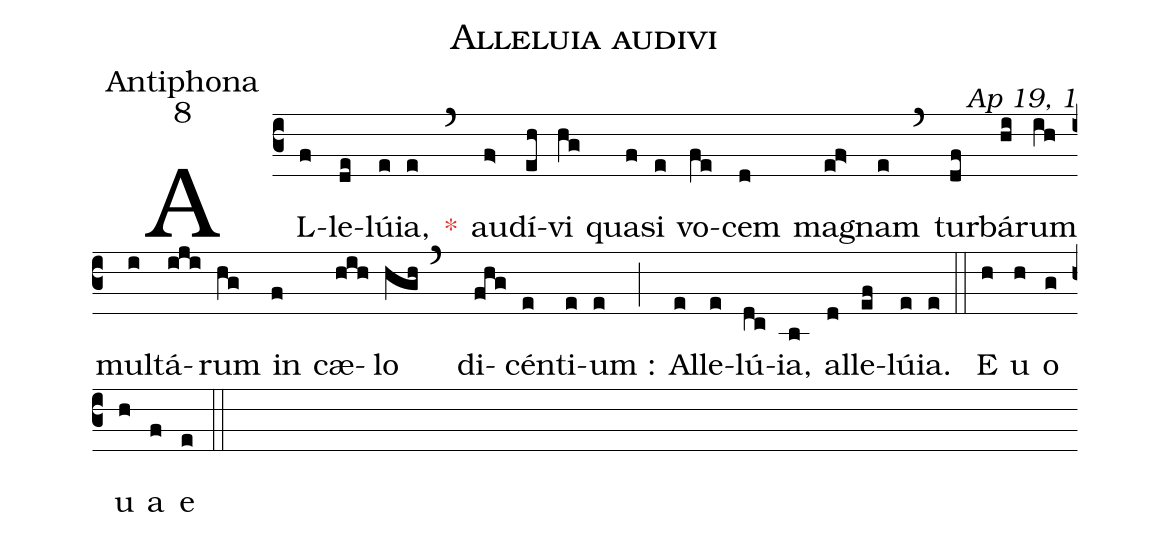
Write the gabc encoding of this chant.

name:Alleluia audivi;
office-part:Antiphona;
mode:8;
commentary:Ap 19, 1;
%%
(c3)  AL(f)le(de)lú(e)ia,(e) <c>*</c>(`)  au(f>)dí(eh)vi(hg) qua(f)si(e) vo(fe)cem(d) ma(ef>)gnam(e) (`) tur(df)bá(hi)rum(ih) mul(i)tá(iji)rum(hg) in(f) cæ(hih)lo(hgh) (`) () di(fhg)cén(e)ti(e)um :(e) (;) Al(e)le(e)lú(dc)ia,(b)  al(d)le(ef)lú(e)ia.(e) (::) E(h) u(h) o(g) u(h) a(f) e(e) (::)
